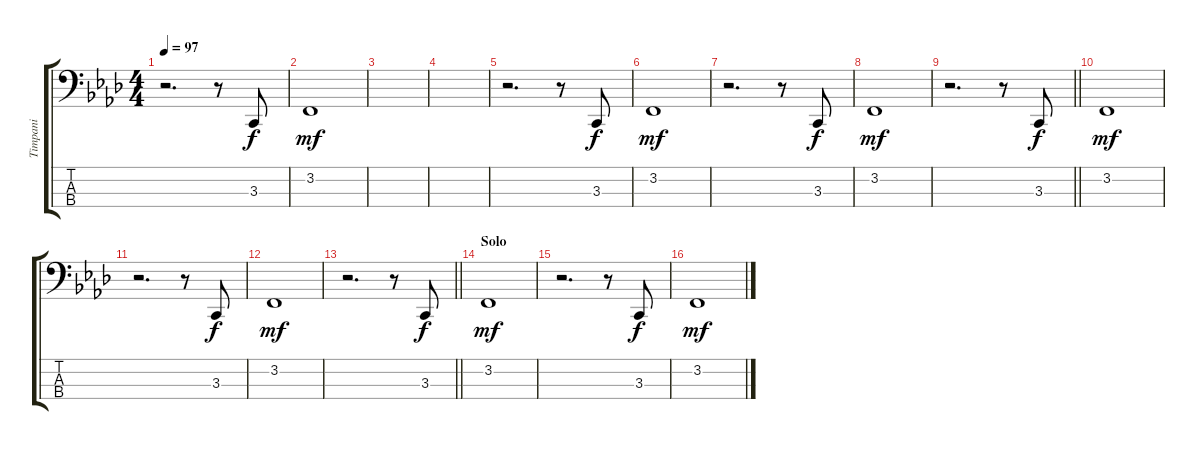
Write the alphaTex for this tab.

\track ("Timpani" "Timpani") {instrument timpani}
\staff {score tabs}
\tuning (G2 D2 A1 E1) {hide}
\ts (4 4)
\tempo 97
\clef f4
\ks fminor
r.2{d dy mf} r.8 3.3.8{dy f} |
3.2.1{dy mf} |
|
|
r.2{d} r.8 3.3.8{dy f} |
3.2.1{dy mf} |
r.2{d} r.8 3.3.8{dy f} |
3.2.1{dy mf} |
\barLineRight lightlight
r.2{d} r.8 3.3.8{dy f} |
3.2.1{dy mf} |
r.2{d} r.8 3.3.8{dy f} |
3.2.1{dy mf} |
\barLineRight lightlight
r.2{d} r.8 3.3.8{dy f} |
\section ("" "Solo")
3.2.1{dy mf} |
r.2{d} r.8 3.3.8{dy f} |
3.2.1{dy mf}
